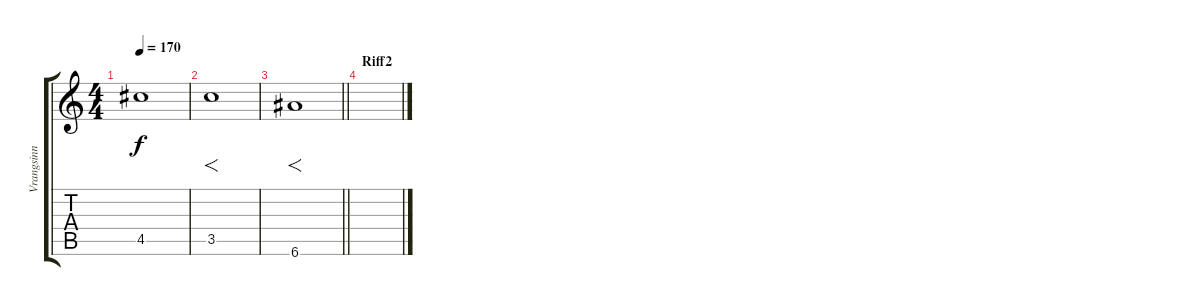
\track ("Vrangsinn - Synth + Sound FX" "Vrangsinn ") {instrument guitarharmonics}
\staff {score tabs}
\tuning (E5 B4 G4 D4 A3 E3) {hide}
\ts (4 4)
\tempo 170
\clef g2
\ks c
4.5{t}.1{dy f} |
3.5.1{f} |
\barLineRight lightlight
6.6.1{f} |
\section ("" "Riff2")
